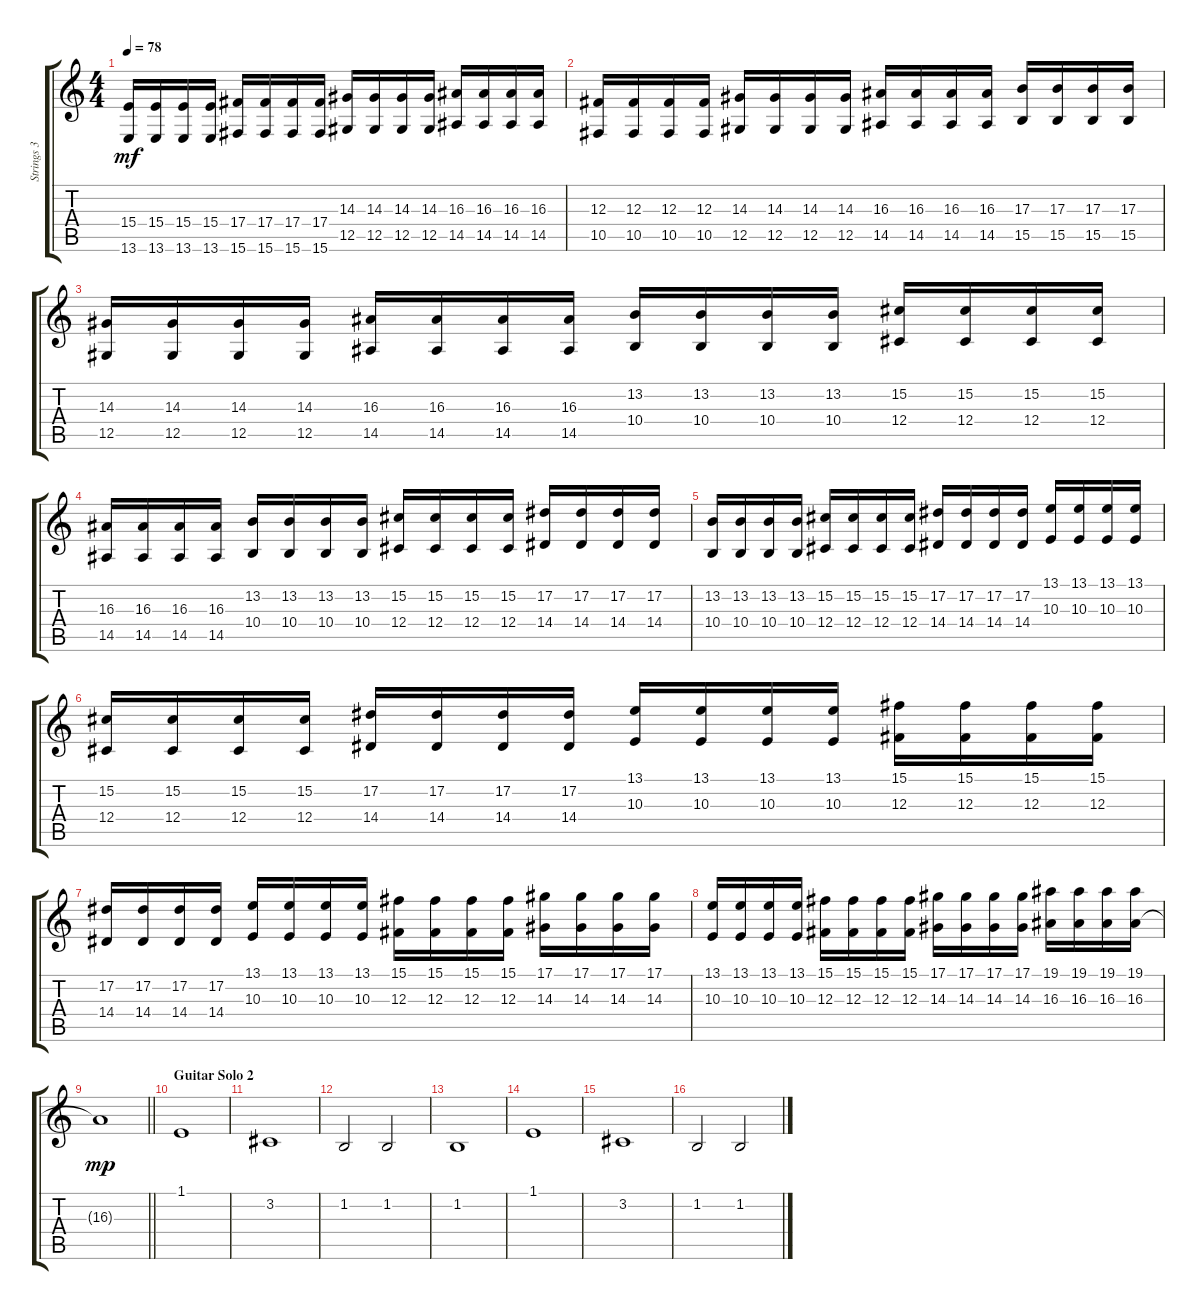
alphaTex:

\track ("Strings 3" "Strings 3") {instrument tremolostrings}
\staff {score tabs}
\tuning (Eb4 Bb3 Gb3 Db3 Ab2 Eb2) {hide}
\ts (4 4)
\tempo 78
\clef g2
\ks c
(15.4 13.6).16{dy mf} (15.4 13.6).16 (15.4 13.6).16 (15.4 13.6).16 (17.4 15.6).16 (17.4 15.6).16 (17.4 15.6).16 (17.4 15.6).16 (14.3 12.5).16 (14.3 12.5).16 (14.3 12.5).16 (14.3 12.5).16 (16.3 14.5).16 (16.3 14.5).16 (16.3 14.5).16 (16.3 14.5).16 |
(12.3 10.5).16 (12.3 10.5).16 (12.3 10.5).16 (12.3 10.5).16 (14.3 12.5).16 (14.3 12.5).16 (14.3 12.5).16 (14.3 12.5).16 (16.3 14.5).16 (16.3 14.5).16 (16.3 14.5).16 (16.3 14.5).16 (17.3 15.5).16 (17.3 15.5).16 (17.3 15.5).16 (17.3 15.5).16 |
(14.3 12.5).16 (14.3 12.5).16 (14.3 12.5).16 (14.3 12.5).16 (16.3 14.5).16 (16.3 14.5).16 (16.3 14.5).16 (16.3 14.5).16 (13.2 10.4).16 (13.2 10.4).16 (13.2 10.4).16 (13.2 10.4).16 (15.2 12.4).16 (15.2 12.4).16 (15.2 12.4).16 (15.2 12.4).16 |
(16.3 14.5).16 (16.3 14.5).16 (16.3 14.5).16 (16.3 14.5).16 (13.2 10.4).16 (13.2 10.4).16 (13.2 10.4).16 (13.2 10.4).16 (15.2 12.4).16 (15.2 12.4).16 (15.2 12.4).16 (15.2 12.4).16 (17.2 14.4).16 (17.2 14.4).16 (17.2 14.4).16 (17.2 14.4).16 |
(13.2 10.4).16 (13.2 10.4).16 (13.2 10.4).16 (13.2 10.4).16 (15.2 12.4).16 (15.2 12.4).16 (15.2 12.4).16 (15.2 12.4).16 (17.2 14.4).16 (17.2 14.4).16 (17.2 14.4).16 (17.2 14.4).16 (13.1 10.3).16 (13.1 10.3).16 (13.1 10.3).16 (13.1 10.3).16 |
(15.2 12.4).16 (15.2 12.4).16 (15.2 12.4).16 (15.2 12.4).16 (17.2 14.4).16 (17.2 14.4).16 (17.2 14.4).16 (17.2 14.4).16 (13.1 10.3).16 (13.1 10.3).16 (13.1 10.3).16 (13.1 10.3).16 (15.1 12.3).16 (15.1 12.3).16 (15.1 12.3).16 (15.1 12.3).16 |
(17.2 14.4).16 (17.2 14.4).16 (17.2 14.4).16 (17.2 14.4).16 (13.1 10.3).16 (13.1 10.3).16 (13.1 10.3).16 (13.1 10.3).16 (15.1 12.3).16 (15.1 12.3).16 (15.1 12.3).16 (15.1 12.3).16 (17.1 14.3).16 (17.1 14.3).16 (17.1 14.3).16 (17.1 14.3).16 |
(13.1 10.3).16 (13.1 10.3).16 (13.1 10.3).16 (13.1 10.3).16 (15.1 12.3).16 (15.1 12.3).16 (15.1 12.3).16 (15.1 12.3).16 (17.1 14.3).16 (17.1 14.3).16 (17.1 14.3).16 (17.1 14.3).16 (19.1 16.3).16 (19.1 16.3).16 (19.1 16.3).16 (19.1 16.3).16 |
\barLineRight lightlight
16.3{t}.1{dy mp} |
\section ("" "Guitar Solo 2")
1.1.1 |
3.2.1 |
1.2.2 1.2.2 |
1.2.1 |
1.1.1 |
3.2.1 |
1.2.2 1.2.2
